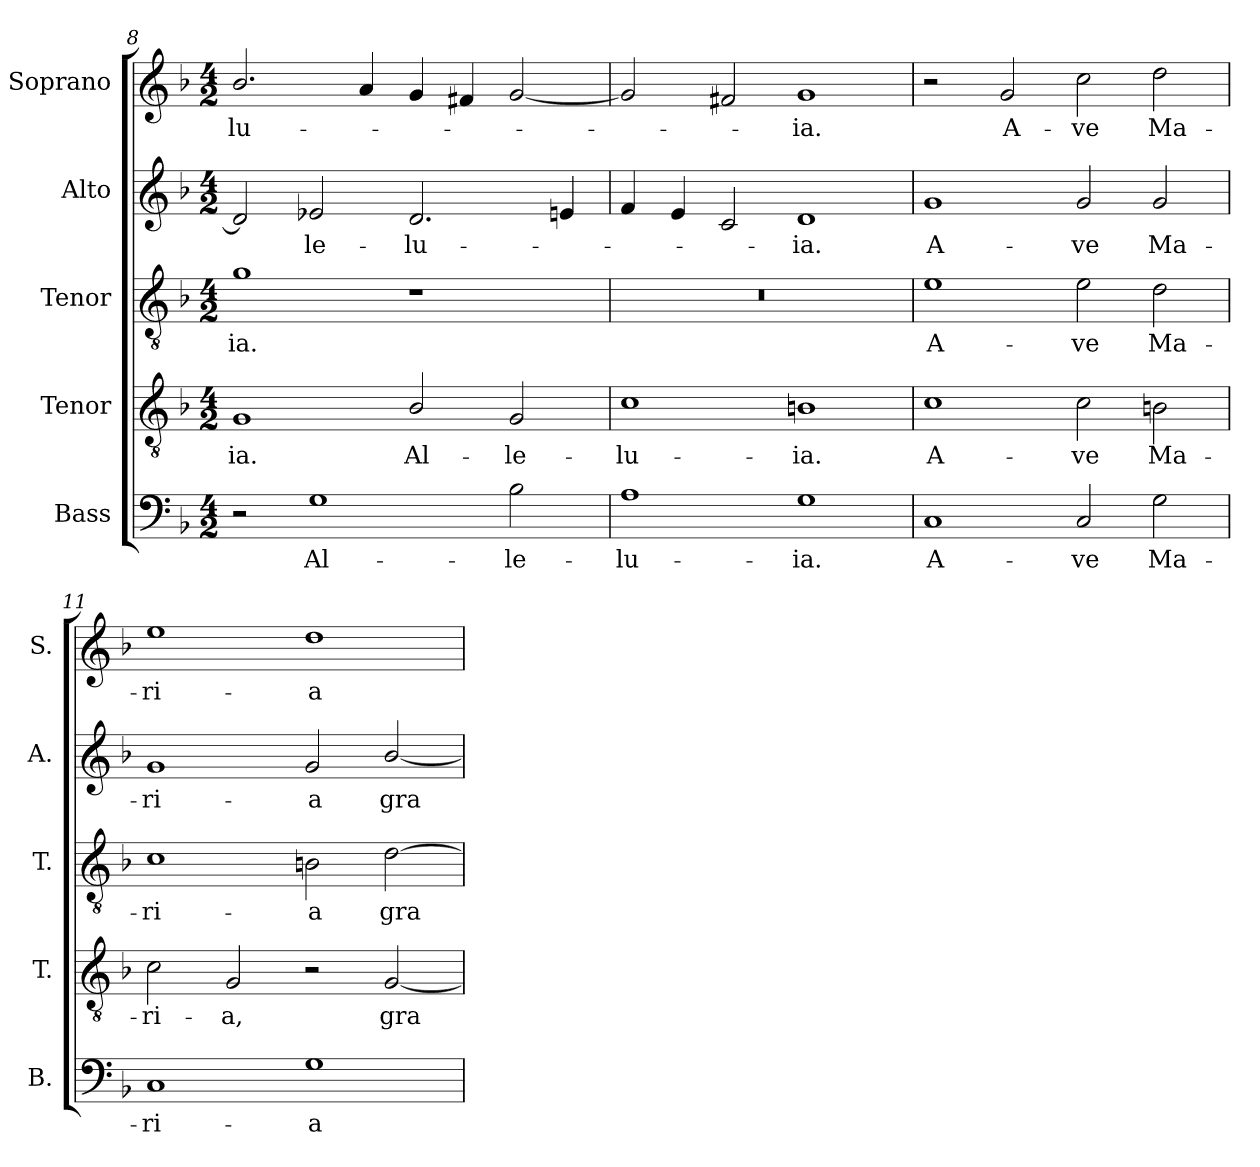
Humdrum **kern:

**kern	**text	**kern	**text	**kern	**text	**kern	**text	**kern	**text
*part5	*part5	*part4	*part4	*part3	*part3	*part2	*part2	*part1	*part1
*staff5	*staff5	*staff4	*staff4	*staff3	*staff3	*staff2	*staff2	*staff1	*staff1
*I"Bass	*	*I"Tenor	*	*I"Tenor	*	*I"Alto	*	*I"Soprano	*
*I'B.	*	*I'T.	*	*I'T.	*	*I'A.	*	*I'S.	*
*clefF4	*	*clefGv2	*	*clefGv2	*	*clefG2	*	*clefG2	*
*	*	*ITrd7c12	*	*ITrd7c12	*	*	*	*	*
*k[b-]	*	*k[b-]	*	*k[b-]	*	*k[b-]	*	*k[b-]	*
*F:	*	*F:	*	*F:	*	*F:	*	*F:	*
*M4/2	*	*M4/2	*	*M4/2	*	*M4/2	*	*M4/2	*
=8	=8	=8	=8	=8	=8	=8	=8	=8	=8
!	!	!	!LO:LY:b:color=#000000	!	!	!	!	!	!
!	!	!	!	!	!LO:LY:b:color=#000000	!	!	!	!
!	!	!	!	!	!	!	!	!	!LO:LY:b:color=#000000
2r	.	1GGi	-ia.	1Gi	-ia.	2di/]	.	2.b-i/	-lu-
!	!LO:LY:b:color=#000000	!	!	!	!	!	!	!	!
!	!	!	!	!	!	!	!LO:LY:b:color=#000000	!	!
1Gi	Al-	.	.	.	.	2e-Xi/	-le-	.	.
.	.	.	.	.	.	.	.	4ai/	.
!	!	!	!LO:LY:b:color=#000000	!	!	!	!	!	!
!	!	!	!	!	!	!	!LO:LY:b:color=#000000	!	!
.	.	2BB-i/	Al-	1r	.	2.di/	-lu-	4gi/	.
.	.	.	.	.	.	.	.	4f#Xi/	.
!	!LO:LY:b:color=#000000	!	!	!	!	!	!	!	!
!	!	!	!LO:LY:b:color=#000000	!	!	!	!	!	!
2B-i\	-le-	2GGi/	-le-	.	.	.	.	[2gi/	.
.	.	.	.	.	.	4eni/	.	.	.
=9	=9	=9	=9	=9	=9	=9	=9	=9	=9
!	!LO:LY:b:color=#000000	!	!	!	!	!	!	!	!
!	!	!	!LO:LY:b:color=#000000	!LO:N:vis=1	!	!	!	!	!
1Ai	-lu-	1Ci	-lu-	0r	.	4fi/	.	2gi/]	.
.	.	.	.	.	.	4ei/	.	.	.
.	.	.	.	.	.	2ci/	.	2f#Xi/	.
!	!LO:LY:b:color=#000000	!	!	!	!	!	!	!	!
!	!	!	!LO:LY:b:color=#000000	!	!	!	!	!	!
!	!	!	!	!	!	!	!LO:LY:b:color=#000000	!	!
!	!	!	!	!	!	!	!	!	!LO:LY:b:color=#000000
1Gi	-ia.	1BBni	-ia.	.	.	1di	-ia.	1gi	-ia.
=10	=10	=10	=10	=10	=10	=10	=10	=10	=10
!	!LO:LY:b:color=#000000	!	!	!	!	!	!	!	!
!	!	!	!LO:LY:b:color=#000000	!	!	!	!	!	!
!	!	!	!	!	!LO:LY:b:color=#000000	!	!	!	!
!	!	!	!	!	!	!	!LO:LY:b:color=#000000	!	!
1Ci	A-	1Ci	A-	1Ei	A-	1gi	A-	2r	.
!	!	!	!	!	!	!	!	!	!LO:LY:b:color=#000000
.	.	.	.	.	.	.	.	2gi/	A-
!	!LO:LY:b:color=#000000	!	!	!	!	!	!	!	!
!	!	!	!LO:LY:b:color=#000000	!	!	!	!	!	!
!	!	!	!	!	!LO:LY:b:color=#000000	!	!	!	!
!	!	!	!	!	!	!	!LO:LY:b:color=#000000	!	!
!	!	!	!	!	!	!	!	!	!LO:LY:b:color=#000000
2Ci/	-ve	2Ci\	-ve	2Ei\	-ve	2gi/	-ve	2cci\	-ve
!	!LO:LY:b:color=#000000	!	!	!	!	!	!	!	!
!	!	!	!LO:LY:b:color=#000000	!	!	!	!	!	!
!	!	!	!	!	!LO:LY:b:color=#000000	!	!	!	!
!	!	!	!	!	!	!	!LO:LY:b:color=#000000	!	!
!	!	!	!	!	!	!	!	!	!LO:LY:b:color=#000000
2Gi\	Ma-	2BBni\	Ma-	2Di\	Ma-	2gi/	Ma-	2ddi\	Ma-
!!LO:LB:g=z
=11	=11	=11	=11	=11	=11	=11	=11	=11	=11
!	!LO:LY:b:color=#000000	!	!	!	!	!	!	!	!
!	!	!	!LO:LY:b:color=#000000	!	!	!	!	!	!
!	!	!	!	!	!LO:LY:b:color=#000000	!	!	!	!
!	!	!	!	!	!	!	!LO:LY:b:color=#000000	!	!
!	!	!	!	!	!	!	!	!	!LO:LY:b:color=#000000
1Ci	-ri-	2Ci\	-ri-	1Ci	-ri-	1gi	-ri-	1eei	-ri-
!	!	!	!LO:LY:b:color=#000000	!	!	!	!	!	!
.	.	2GGi/	-a,	.	.	.	.	.	.
!	!LO:LY:b:color=#000000	!	!	!	!	!	!	!	!
!	!	!	!	!	!LO:LY:b:color=#000000	!	!	!	!
!	!	!	!	!	!	!	!LO:LY:b:color=#000000	!	!
!	!	!	!	!	!	!	!	!	!LO:LY:b:color=#000000
1Gi	-a	2r	.	2BBni\	-a	2gi/	-a	1ddi	-a
!	!	!	!LO:LY:b:color=#000000	!	!	!	!	!	!
!	!	!	!	!	!LO:LY:b:color=#000000	!	!	!	!
!	!	!	!	!	!	!	!LO:LY:b:color=#000000	!	!
.	.	[2GGi/	gra-	[2Di\	gra-	[2b-i/	gra-	.	.
=	=	=	=	=	=	=	=	=	=
*-	*-	*-	*-	*-	*-	*-	*-	*-	*-
